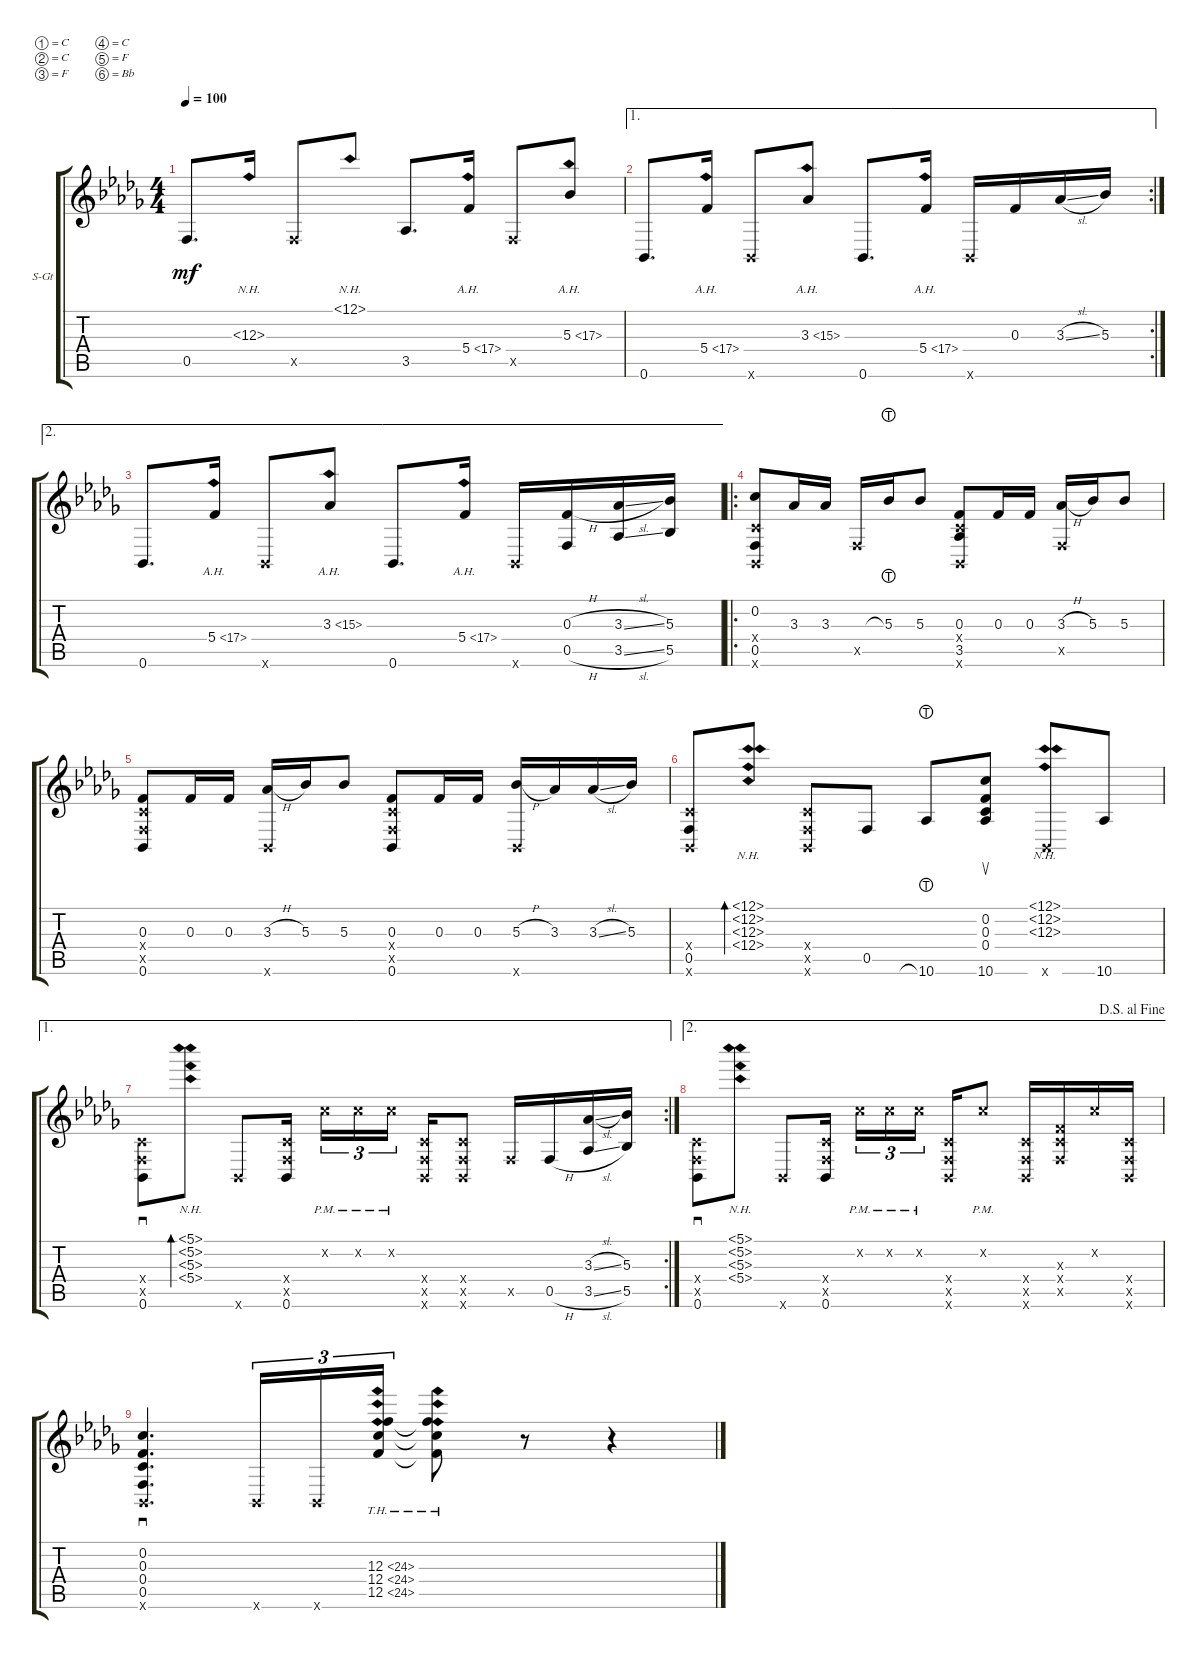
\defaultSystemsLayout 4
\bracketExtendMode groupsimilarinstruments
\firstSystemTrackNameOrientation horizontal
\otherSystemsTrackNameOrientation horizontal
\track ("Steel Guitar" "S-Gt") {instrument acousticguitarsteel}
\staff {score tabs}
\tuning (C4 C4 F3 C3 F2 Bb1)
\ts (4 4)
\tempo 100
\clef g2
\scale
0.524096
\ks db
0.5.8{d dy mf} 12.3{nh}.16 0.5{x}.8 12.1{nh}.8 3.5.8{d} 5.4{ah 12}.16 0.5{x}.8 5.3{ah 12}.8 |
\ae 1
\rc 2
\scale
0.475953 0.6.8{d} 5.4{ah 12}.16 0.6{x}.8 3.3{ah 12}.8 0.6.8{d} 5.4{ah 12}.16 0.6{x}.16 0.3.16 3.3{sl}.16 5.3.16 |
\ae 2
\scale
0.499478 0.6.8{d} 5.4{ah 12}.16 0.6{x}.8 3.3{ah 12}.8 0.6.8{d} 5.4{ah 12}.16 0.6{x}.16 (0.5{h} 0.3{h}).16 (3.3{sl} 3.5{sl}).16 (5.5 5.3).16 |
\ro
\scale
0.500587 (0.2 0.5 0.6{x} 0.4{x}).8 3.3.16 3.3.16 0.5{x}.16 5.3{lht}.16 5.3.8 (3.5 0.3 0.6{x} 0.4{x}).8 0.3.16 0.3.16 (3.3{h} 0.5{x}).16 5.3.16 5.3.8 |
\scale
0.513275 (0.3 0.6 0.5{x} 0.4{x}).8 0.3.16 0.3.16 (3.3{h} 0.6{x}).16 5.3.16 5.3.8 (0.3 0.6 0.5{x} 0.4{x}).8 0.3.16 0.3.16 (5.3{h} 0.6{x}).16 3.3.16 3.3{sl}.16 5.3.16 |
\scale
0.486705 (0.5 0.6{x} 0.4{x}).8 (12.4{nh} 12.3{nh} 12.2{nh} 12.1{nh}).8{bd 119} (0.5{x} 0.6{x} 0.4{x}).8 0.5.8 10.6{lht}.8 (10.6 0.2 0.3 0.4).8{su} (0.6{x} 12.1{nh} 12.2{nh} 12.3{nh}).8 10.6.8 |
\ae 1
\rc 2
(0.6 0.5{x} 0.4{x}).8{sd} (5.1{nh} 5.2{nh} 5.3{nh} 5.4{nh}).8{bd 118} 0.6{x}.8 (0.6 0.5{x} 0.4{x}).16 0.2{pm x}.16{tu (3 2)} 0.2{pm x}.16{tu (3 2)} 0.2{pm x}.16{tu (3 2)} (0.6{x} 0.5{x} 0.4{x}).16 (0.6{x} 0.5{x} 0.4{x}).8 0.5{x}.16 0.5{h}.16 (3.5{sl} 3.3{sl}).16 (5.5 5.3).16 |
\ae 2
\jump dalsegnoalfine
(0.6 0.5{x} 0.4{x}).8{sd} (5.1{nh} 5.2{nh} 5.3{nh} 5.4{nh}).8 0.6{x}.8 (0.6 0.5{x} 0.4{x}).16 0.2{pm x}.16{tu (3 2)} 0.2{pm x}.16{tu (3 2)} 0.2{pm x}.16{tu (3 2)} (0.6{x} 0.5{x} 0.4{x}).16 0.2{pm x}.8 (0.4{x} 0.6{x} 0.5{x}).16 (0.5{x} 0.4{x} 0.3{x}).16 0.2{x}.16 (0.6{x} 0.5{x} 0.4{x}).16 |
(0.5 0.2 0.3 0.4 0.6{x}).4{d sd} 0.6{x}.16{tu (3 2)} 0.6{x}.16{tu (3 2)} (12.5{th 12} 12.4{th 12} 12.3{th 12}).16{tu (3 2)} (12.5{th 12 t} 12.4{th 12 t} 12.3{th 12 t}).8 r.8 r.4
